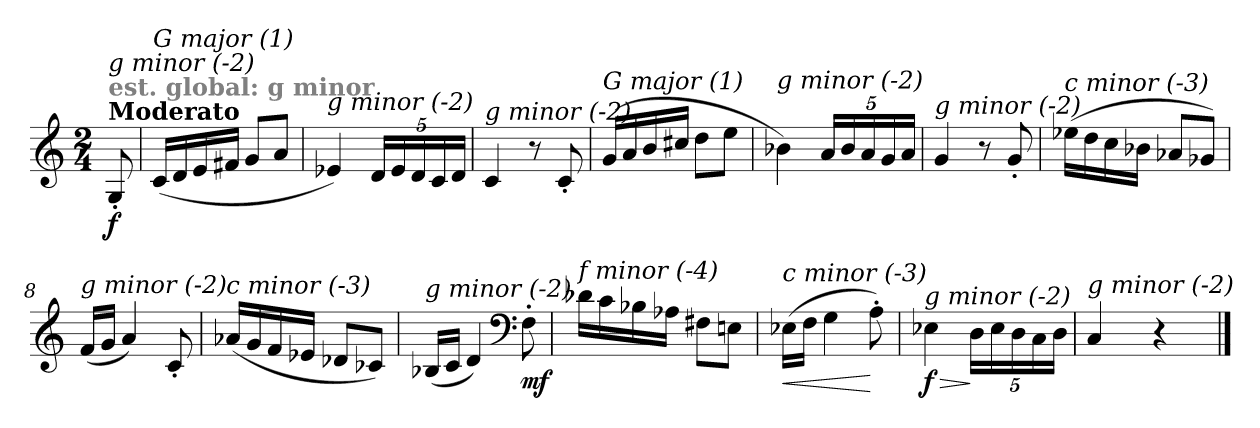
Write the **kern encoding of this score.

**kern	**dynam
*part1	*part1
*staff1	*staff1
*clefG2	*
*k[]	*
*C:	*
*M2/4	*
=	=
!LO:TX:a:B:t=Moderato	!
!LO:TX:a:B:color=#808080:t=est. global&colon; g minor	!
!LO:TX:i:t=g minor (-2)	!
!	!LO:DY:b
8G'</	f
=1	=1
!LO:TX:i:t=G major (1)	!
(<16c/LL	.
16d/	.
16e/	.
16f#X/JJ	.
8g/L	.
8a/J	.
=2	=2
!LO:TX:i:t=g minor (-2)	!
4e-X/)	.
20d/LL	.
20e-/	.
20d/	.
20c/	.
20d/JJ	.
=3	=3
!LO:TX:i:t=g minor (-2)	!
4c/	.
8r	.
8c'</	.
=4	=4
!LO:TX:i:t=G major (1)	!
(>16g/LL	.
16a/	.
16b/	.
16cc#Xi/JJ	.
8dd\L	.
8ee\J	.
=5	=5
!LO:TX:i:t=g minor (-2)	!
4b-X\)	.
20a/LL	.
20b-/	.
20a/	.
20g/	.
20a/JJ	.
=6	=6
!LO:TX:i:t=g minor (-2)	!
4g/	.
8r	.
8g'</	.
!!LO:LB:g=z
=7	=7
!LO:TX:i:t=c minor (-3)	!
(>16ee-X\LL	.
16dd\	.
16cc\	.
16b-X\JJ	.
8a-X/L	.
8g-Xi/J)	.
=8	=8
!LO:TX:i:t=g minor (-2)	!
(<16f/LL	.
16g/JJ	.
4a/)	.
8c'</	.
=9	=9
!LO:TX:i:t=c minor (-3)	!
(<16a-X/LL	.
16g/	.
16f/	.
16e-X/JJ	.
8d-X/L	.
8c-Xi/J)	.
=10	=10
!LO:TX:i:t=g minor (-2)	!
(<16B-X/LL	.
16c/JJ	.
4d/)	.
*clefF4	*
!	!LO:DY:b
8F'>\	mf
=11	=11
!LO:TX:i:t=f minor (-4)	!
16d-X\LL	.
16c\	.
16B-X\	.
16A-X\JJ	.
8F#Xj\L	.
8Enj\J	.
=12	=12
!LO:TX:i:t=c minor (-3)	!
!	!LO:HP:b
(>16E-X\LL	<
16F\JJ	.
4G\	.
8A'>\)	[
!!LO:LB:g=z
=13	=13
!LO:TX:i:t=g minor (-2)	!
!	!LO:HP:b
!	!LO:DY:n=1:b
4E-X\	> f
20D\LL	]
20E-\	.
20D\	.
20C\	.
20D\JJ	.
=14	=14
!LO:TX:i:t=g minor (-2)	!
4C/	.
4r	.
==	==
*-	*-
